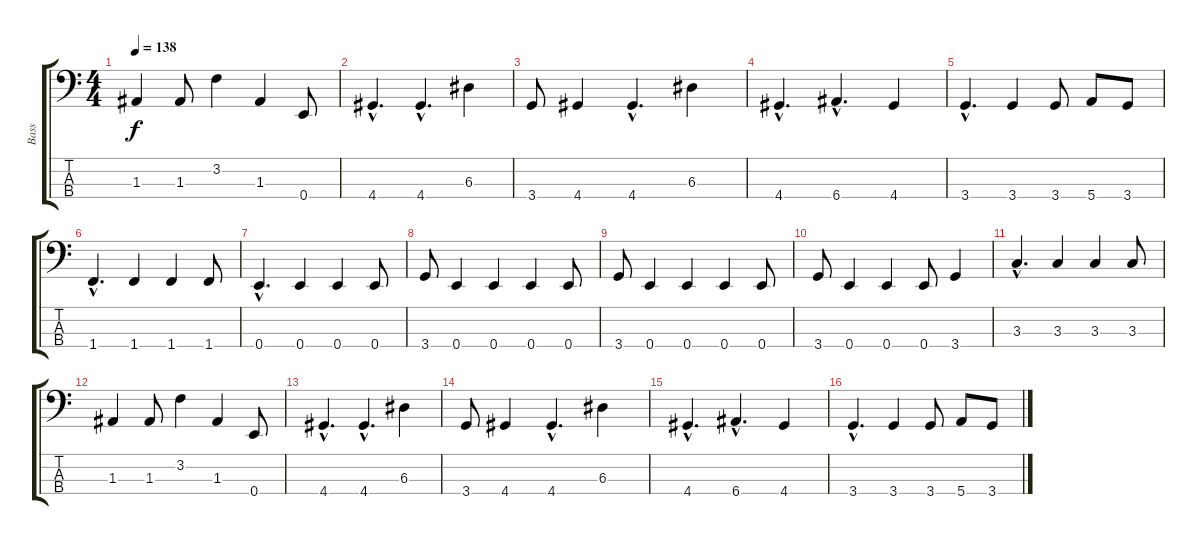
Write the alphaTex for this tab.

\track ("Bass" "Bass") {instrument electricbassfinger}
\staff {score tabs}
\tuning (G2 D2 A1 E1) {hide}
\ts (4 4)
\tempo 138
\clef f4
\ks c
1.3.4{dy f} 1.3.8 3.2.4 1.3.4 0.4.8 |
4.4{hac}.4{d} 4.4{hac}.4{d} 6.3.4 |
3.4.8 4.4.4 4.4{hac}.4{d} 6.3.4 |
4.4{hac}.4{d} 6.4{hac}.4{d} 4.4.4 |
3.4{hac}.4{d} 3.4.4 3.4.8 5.4.8 3.4.8 |
1.4{hac}.4{d} 1.4.4 1.4.4 1.4.8 |
0.4{hac}.4{d} 0.4.4 0.4.4 0.4.8 |
3.4.8 0.4.4 0.4.4 0.4.4 0.4.8 |
3.4.8 0.4.4 0.4.4 0.4.4 0.4.8 |
3.4.8 0.4.4 0.4.4 0.4.8 3.4.4 |
3.3{hac}.4{d} 3.3.4 3.3.4 3.3.8 |
1.3.4 1.3.8 3.2.4 1.3.4 0.4.8 |
4.4{hac}.4{d} 4.4{hac}.4{d} 6.3.4 |
3.4.8 4.4.4 4.4{hac}.4{d} 6.3.4 |
4.4{hac}.4{d} 6.4{hac}.4{d} 4.4.4 |
3.4{hac}.4{d} 3.4.4 3.4.8 5.4.8 3.4.8
